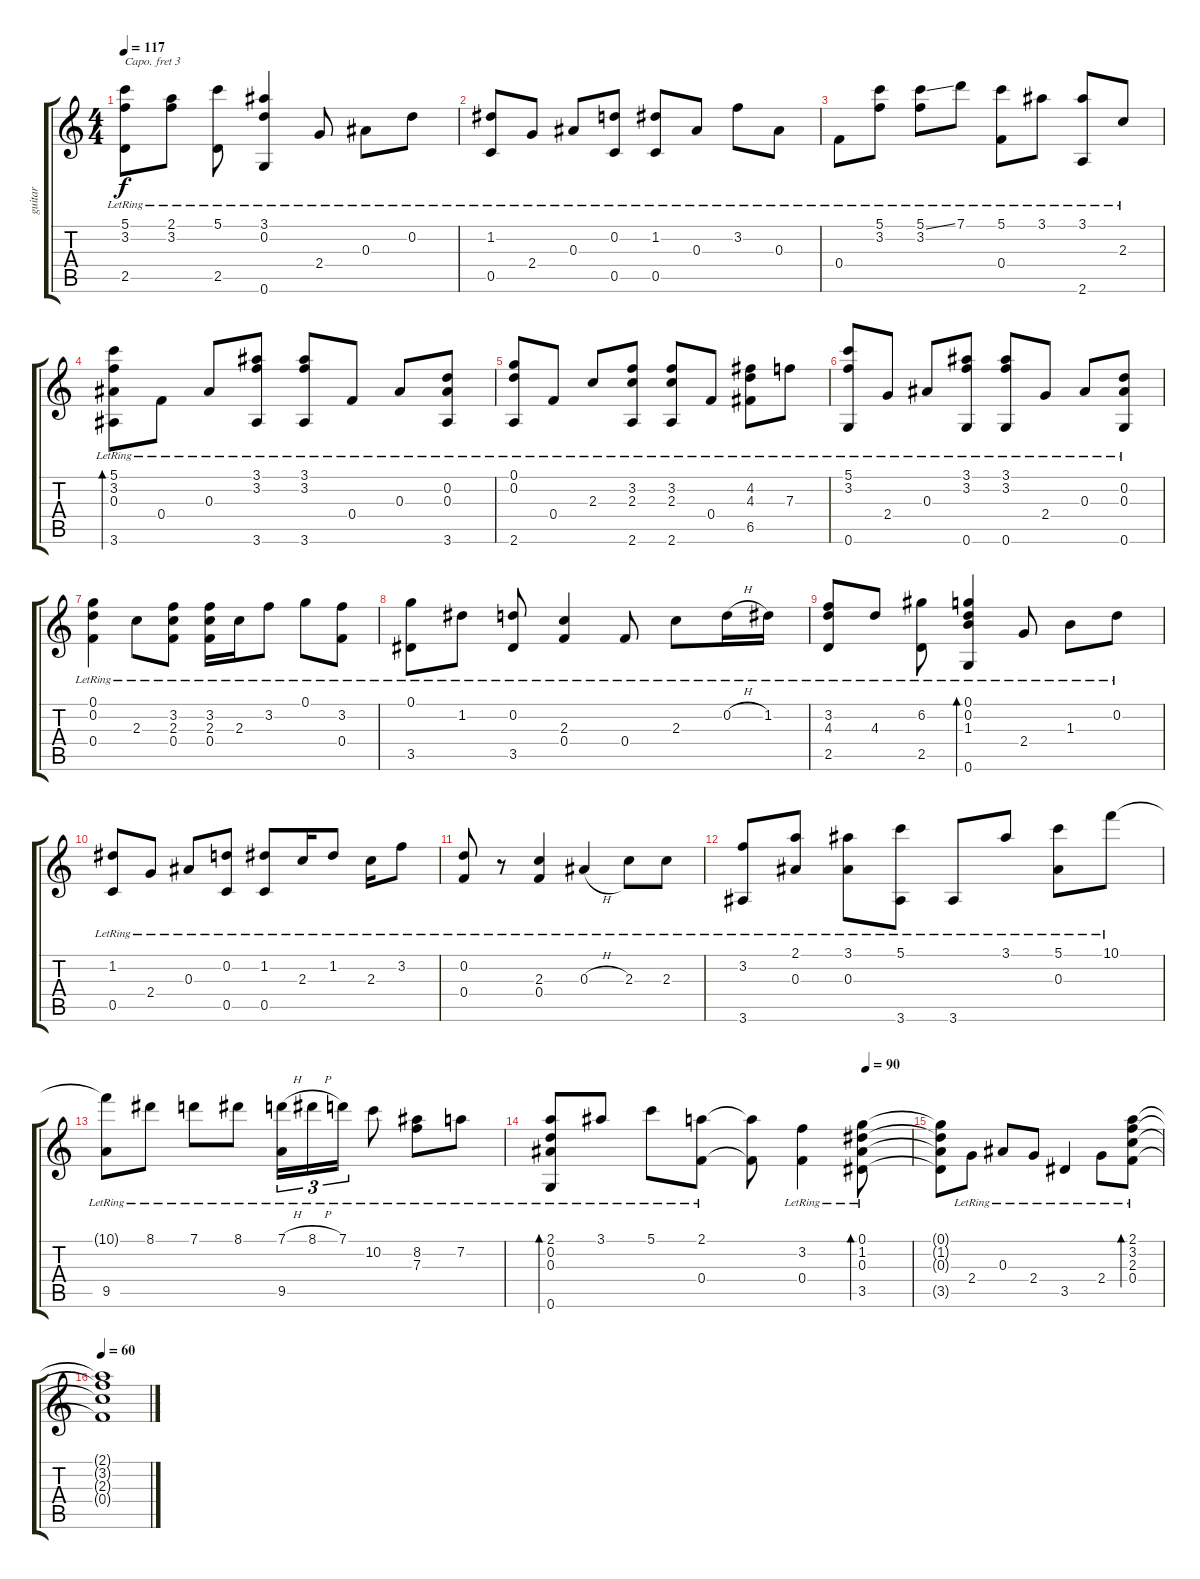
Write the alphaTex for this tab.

\track ("guitar" "guitar") {instrument acousticguitarnylon}
\staff {score tabs}
\capo 3
\tuning (E4 B3 G3 D3 A2 E2) {hide}
\ts (4 4)
\tempo 117
\clef g2
\ks c
(5.1{lr} 3.2{lr} 2.5{lr}).8{dy f} (2.1{lr} 3.2{lr}).8 (5.1{lr} 2.5{lr}).8 (3.1{lr} 0.2{lr} 0.6{lr}).4 2.4{lr}.8 0.3{lr}.8 0.2{lr}.8 |
(1.2{lr} 0.5{lr}).8 2.4{lr}.8 0.3{lr}.8 (0.2{lr} 0.5{lr}).8 (1.2{lr} 0.5{lr}).8 0.3{lr}.8 3.2{lr}.8 0.3{lr}.8 |
0.4{lr}.8 (5.1{lr} 3.2{lr}).8 (5.1{ss lr} 3.2{lr}).8 7.1{lr}.8 (5.1{lr} 0.4{lr}).8 3.1{lr}.8 (3.1{lr} 2.6{lr}).8 2.3{lr}.8 |
(5.1{lr} 3.2{lr} 0.3{lr} 3.6{lr}).8{bd 120} 0.4{lr}.8 0.3{lr}.8 (3.1{lr} 3.2{lr} 3.6{lr}).8 (3.1{lr} 3.2{lr} 3.6{lr}).8 0.4{lr}.8 0.3{lr}.8 (0.2{lr} 0.3{lr} 3.6{lr}).8 |
(0.1{lr} 0.2{lr} 2.6{lr}).8 0.4{lr}.8 2.3{lr}.8 (3.2{lr} 2.3{lr} 2.6{lr}).8 (3.2{lr} 2.3{lr} 2.6{lr}).8 0.4{lr}.8 (4.2{lr} 4.3{lr} 6.5{lr}).8 7.3{lr}.8 |
(5.1{lr} 3.2{lr} 0.6{lr}).8 2.4{lr}.8 0.3{lr}.8 (3.1{lr} 3.2{lr} 0.6{lr}).8 (3.1{lr} 3.2{lr} 0.6{lr}).8 2.4{lr}.8 0.3{lr}.8 (0.2{lr} 0.3{lr} 0.6{lr}).8 |
(0.1{lr} 0.2{lr} 0.4{lr}).4 2.3{lr}.8 (3.2{lr} 2.3{lr} 0.4{lr}).8 (3.2{lr} 2.3{lr} 0.4{lr}).16 2.3{lr}.16 3.2{lr}.8 0.1{lr}.8 (3.2{lr} 0.4{lr}).8 |
(0.1{lr} 3.5{lr}).8 1.2{lr}.8 (0.2{lr} 3.5{lr}).8 (2.3{lr} 0.4{lr}).4 0.4{lr}.8 2.3{lr}.8 0.2{h lr}.16 1.2{lr}.16 |
(3.2{lr} 4.3{lr} 2.5{lr}).8 4.3{lr}.8 (6.2{lr} 2.5{lr}).8 (0.1{lr} 0.2{lr} 1.3{lr} 0.6{lr}).4{bd 120} 2.4{lr}.8 1.3{lr}.8 0.2{lr}.8 |
(1.2{lr} 0.5{lr}).8 2.4{lr}.8 0.3{lr}.8 (0.2{lr} 0.5{lr}).8 (1.2{lr} 0.5{lr}).8 2.3{lr}.16 1.2{lr}.8 2.3{lr}.16 3.2{lr}.8 |
(0.2{lr} 0.4{lr}).8 r.8 (2.3{lr} 0.4{lr}).4 0.3{h lr}.4 2.3{lr}.8 2.3{lr}.8 |
(3.2{lr} 3.6{lr}).8 (2.1{lr} 0.3{lr}).8 (3.1{lr} 0.3{lr}).8 (5.1{lr} 3.6{lr}).8 3.6{lr}.8 3.1{lr}.8 (5.1{lr} 0.3{lr}).8 10.1{lr}.8 |
(10.1{t} 9.5{lr}).8 8.1{lr}.8 7.1{lr}.8 8.1{lr}.8 (7.1{h lr} 9.5{lr}).16{tu (3 2)} 8.1{h lr}.16{tu (3 2)} 7.1{lr}.16{tu (3 2)} 10.2{lr}.8 (8.2{lr} 7.3{lr}).8 7.2{lr}.8 |
\tempo (90 0.875)
(2.1{lr} 0.2{lr} 0.3{lr} 0.6{lr}).8{bd 120} 3.1{lr}.8 5.1{lr}.8 (2.1{lr} 0.4{lr}).8 (2.1{t} 0.4{t}).8 (3.2{lr} 0.4{lr}).4 (0.1{lr} 1.2{lr} 0.3{lr} 3.5{lr}).8{bd 240} |
(0.1{t} 1.2{t} 0.3{t} 3.5{t}).8 2.4{lr}.8 0.3{lr}.8 2.4{lr}.8 3.5{lr}.4 2.4{lr}.8 (2.1{lr} 3.2{lr} 2.3{lr} 0.4{lr}).8{bd 240} |
\tempo 60
(2.1{t} 3.2{t} 2.3{t} 0.4{t}).1
